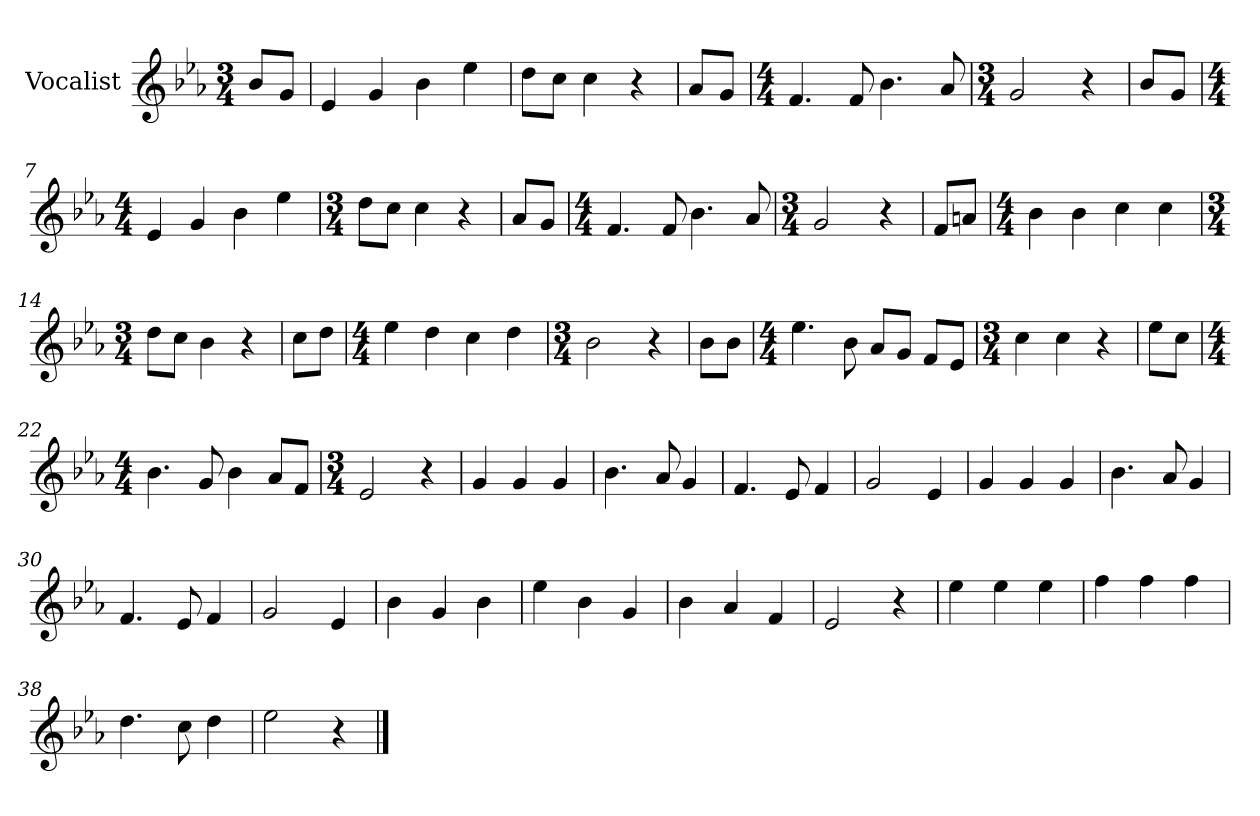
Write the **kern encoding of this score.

**kern
*part1
*staff1
*I"Vocalist
*k[b-e-a-]
*E-:
*M3/4
=
8b-L
8gJ
=1
4e-
4g
4b-
4ee-
=2
8ddL
8ccJ
4cc
4r
=3
8a-L
8gJ
=4
*M4/4
4.f
8f
4.b-
8a-
=5
*M3/4
2g
4r
=6
8b-L
8gJ
=7
*M4/4
4e-
4g
4b-
4ee-
=8
*M3/4
8ddL
8ccJ
4cc
4r
=9
8a-L
8gJ
=10
*M4/4
4.f
8f
4.b-
8a-
=11
*M3/4
2g
4r
=12
8fL
8anJ
=13
*M4/4
4b-
4b-
4cc
4cc
=14
*M3/4
8ddL
8ccJ
4b-
4r
=15
8ccL
8ddJ
=16
*M4/4
4ee-
4dd
4cc
4dd
=17
*M3/4
2b-
4r
=18
8b-L
8b-J
=19
*M4/4
4.ee-
8b-
8a-L
8gJ
8fL
8e-J
=20
*M3/4
4cc
4cc
4r
=21
8ee-L
8ccJ
=22
*M4/4
4.b-
8g
4b-
8a-L
8fJ
=23
*M3/4
2e-
4r
=24
4g
4g
4g
=25
4.b-
8a-
4g
=26
4.f
8e-
4f
=27
2g
4e-
=28
4g
4g
4g
=29
4.b-
8a-
4g
=30
4.f
8e-
4f
=31
2g
4e-
=32
4b-
4g
4b-
=33
4ee-
4b-
4g
=34
4b-
4a-
4f
=35
2e-
4r
=36
4ee-
4ee-
4ee-
=37
4ff
4ff
4ff
=38
4.dd
8cc
4dd
=39
2ee-
4r
==
*-
